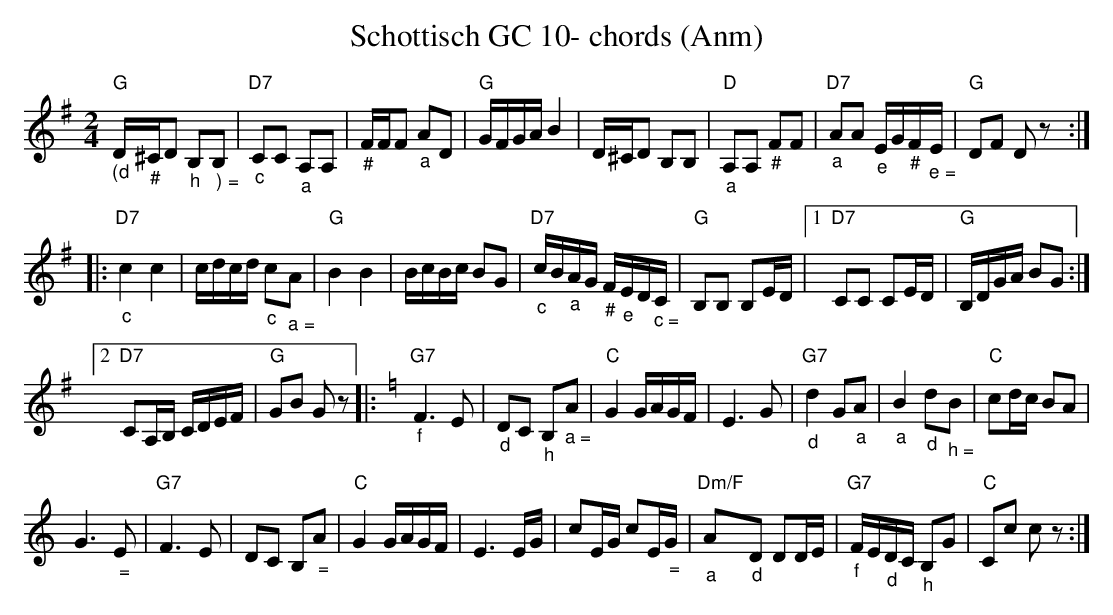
X:1
T:Schottisch GC 10- chords (Anm)
M:2/4
L:1/16
K:Gmaj%%MIDI gchordon
"G""_(d"D"_#"^CD2 "_h"B,2"_  ) ="B,2 | "D7""_c"C2C2 "_a"A,2A,2 | "_#"FFF2 "_a"A2D2 | "G"GFGA B4 | D^CD2 B,2B,2 | "D""_a"A,2A,2 "_#"F2F2 | "D7""_a"A2A2 "_e"EG"_#"F"_ e ="E | \
"G"D2F2 D2z2 ::
"D7""_c"c4c4 | cdcd "_c"c2"_ a ="A2 | "G"B4B4 | BcBc B2G2 | "D7""_c"cB"_a"AG "_#"F"_e"ED"_ c ="C | "G"B,2B,2 B,2ED |1 \
"D7"C2C2 C2ED | "G"B,DGA B2G2 :|2
"D7"C2A,B, CDEF | "G"G2B2 G2z2 |: [K:Cmaj] "G7""_f"F6E2 | "_d"D2C2 "_h"B,2"_ a ="A2 | "C"G4 GAGF | \
E6G2 | "G7""_d"d4 G2"_a"A2 | "_a"B4 "_d"d2"_ h ="B2 | "C"c2dc B2A2 |
G6"_ ="E2 | "G7"F6E2 | D2C2 B,2"_ ="A2 | \
"C"G4 GAGF | E6EG | c2EG c2E"_ ="G | "Dm/F""_a"A2"_d"D2 D2DE | "G7""_f"FE"_d"DC "_h"B,2G2 | "C"C2c2 c2z2 :|
